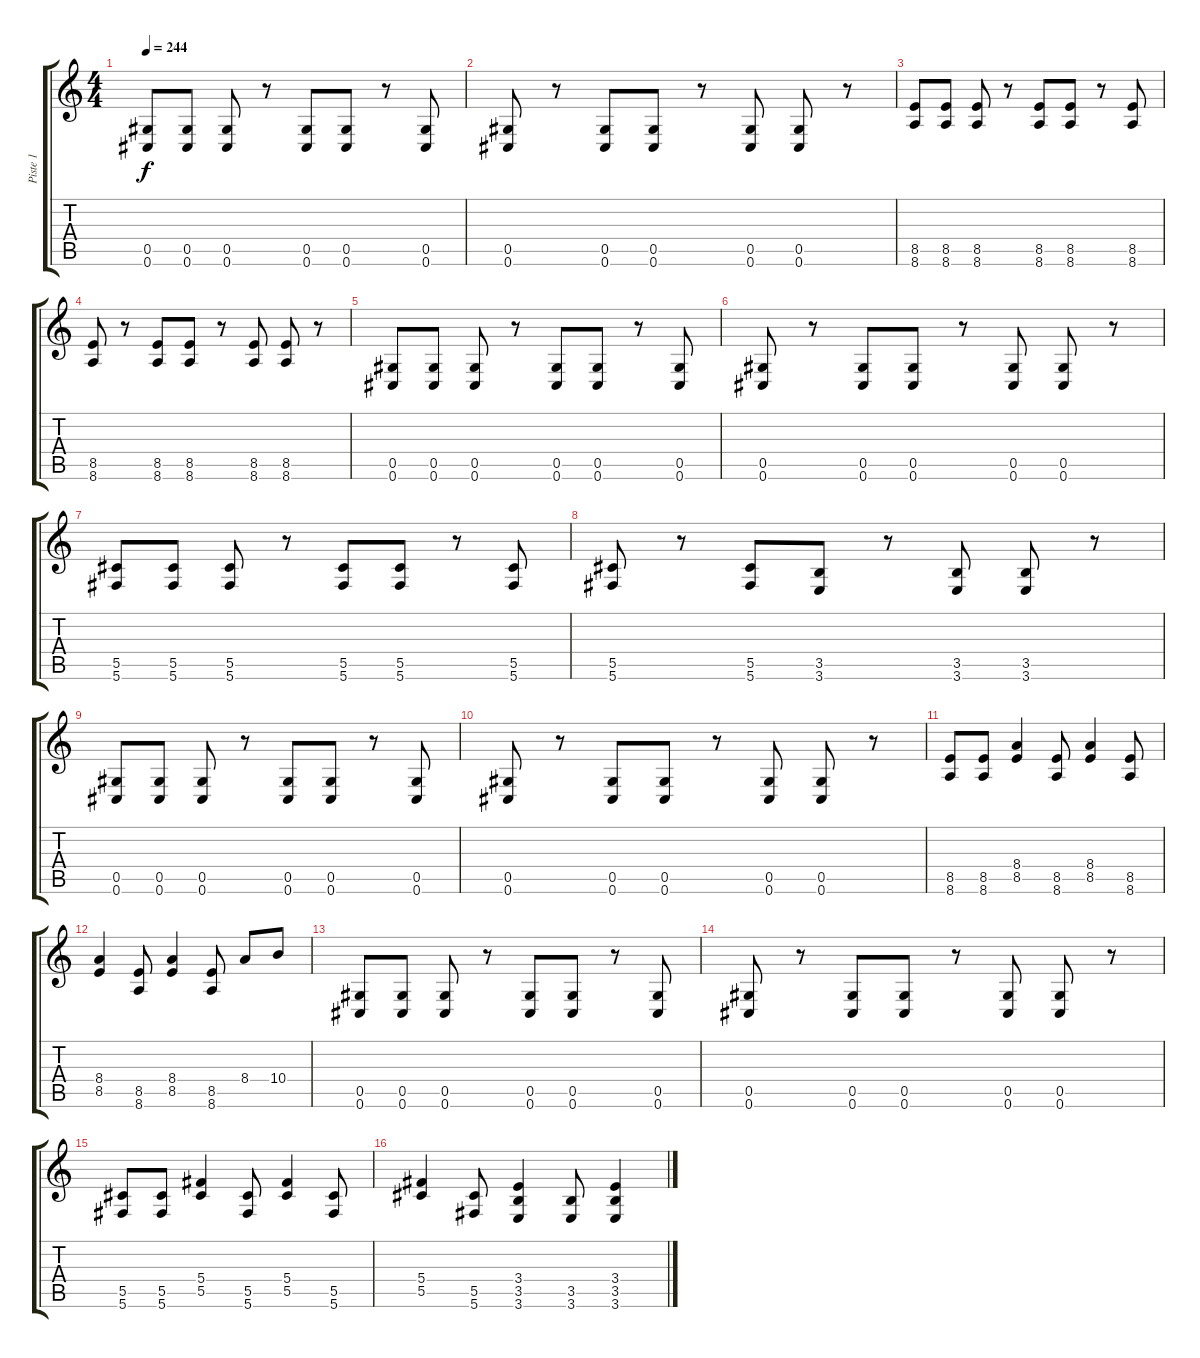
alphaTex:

\track ("Piste 1" "Piste 1") {instrument distortionguitar}
\staff {score tabs}
\tuning (Eb4 Bb3 Gb3 Db3 Ab2 Db2) {hide}
\ts (4 4)
\tempo 244
\clef g2
\ks c
(0.5 0.6).8{dy f} (0.5 0.6).8 (0.5 0.6).8 r.8 (0.5 0.6).8 (0.5 0.6).8 r.8 (0.5 0.6).8 |
(0.5 0.6).8 r.8 (0.5 0.6).8 (0.5 0.6).8 r.8 (0.5 0.6).8 (0.5 0.6).8 r.8 |
(8.5 8.6).8 (8.5 8.6).8 (8.5 8.6).8 r.8 (8.5 8.6).8 (8.5 8.6).8 r.8 (8.5 8.6).8 |
(8.5 8.6).8 r.8 (8.5 8.6).8 (8.5 8.6).8 r.8 (8.5 8.6).8 (8.5 8.6).8 r.8 |
(0.5 0.6).8 (0.5 0.6).8 (0.5 0.6).8 r.8 (0.5 0.6).8 (0.5 0.6).8 r.8 (0.5 0.6).8 |
(0.5 0.6).8 r.8 (0.5 0.6).8 (0.5 0.6).8 r.8 (0.5 0.6).8 (0.5 0.6).8 r.8 |
(5.5 5.6).8 (5.5 5.6).8 (5.5 5.6).8 r.8 (5.5 5.6).8 (5.5 5.6).8 r.8 (5.5 5.6).8 |
(5.5 5.6).8 r.8 (5.5 5.6).8 (3.5 3.6).8 r.8 (3.5 3.6).8 (3.5 3.6).8 r.8 |
(0.5 0.6).8 (0.5 0.6).8 (0.5 0.6).8 r.8 (0.5 0.6).8 (0.5 0.6).8 r.8 (0.5 0.6).8 |
(0.5 0.6).8 r.8 (0.5 0.6).8 (0.5 0.6).8 r.8 (0.5 0.6).8 (0.5 0.6).8 r.8 |
(8.5 8.6).8 (8.5 8.6).8 (8.4 8.5).4 (8.5 8.6).8 (8.4 8.5).4 (8.5 8.6).8 |
(8.4 8.5).4 (8.5 8.6).8 (8.4 8.5).4 (8.5 8.6).8 8.4.8 10.4.8 |
(0.5 0.6).8 (0.5 0.6).8 (0.5 0.6).8 r.8 (0.5 0.6).8 (0.5 0.6).8 r.8 (0.5 0.6).8 |
(0.5 0.6).8 r.8 (0.5 0.6).8 (0.5 0.6).8 r.8 (0.5 0.6).8 (0.5 0.6).8 r.8 |
(5.5 5.6).8 (5.5 5.6).8 (5.4 5.5).4 (5.5 5.6).8 (5.4 5.5).4 (5.5 5.6).8 |
(5.4 5.5).4 (5.5 5.6).8 (3.4 3.5 3.6).4 (3.5 3.6).8 (3.4 3.5 3.6).4
